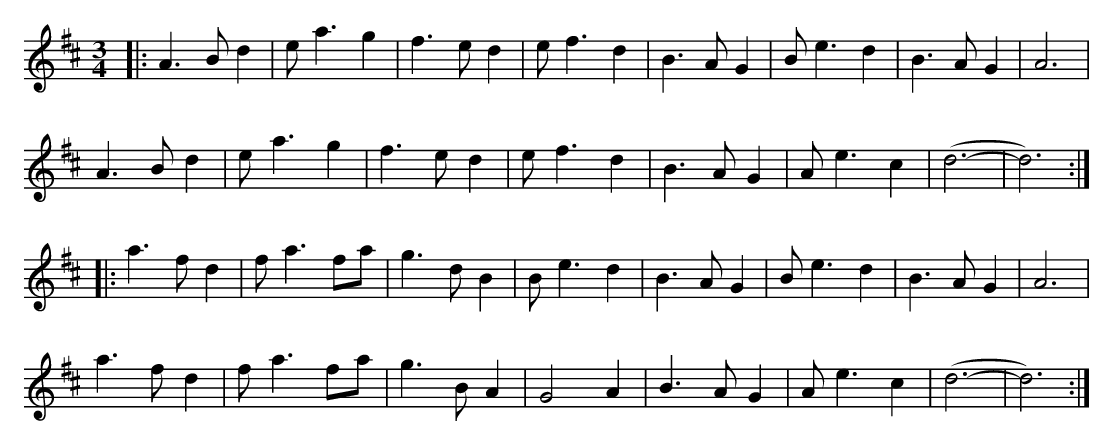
X:1
M:3/4
K:D
|:A3 B d2|e a3 g2|f3 e d2|e f3 d2|B3 A G2|B e3 d2|B3 A G2|A6|
A3 B d2|e a3 g2|f3 e d2|e f3 d2|B3 A G2|A e3 c2|(d6-|d6):|
|:a3 f d2|f a3 fa|g3 d B2|B e3 d2|B3 A G2|B e3 d2|B3 A G2|A6|
a3 f d2|f a3 fa|g3 B A2|G4 A2|B3 A G2|A e3 c2|(d6-|d6):|
